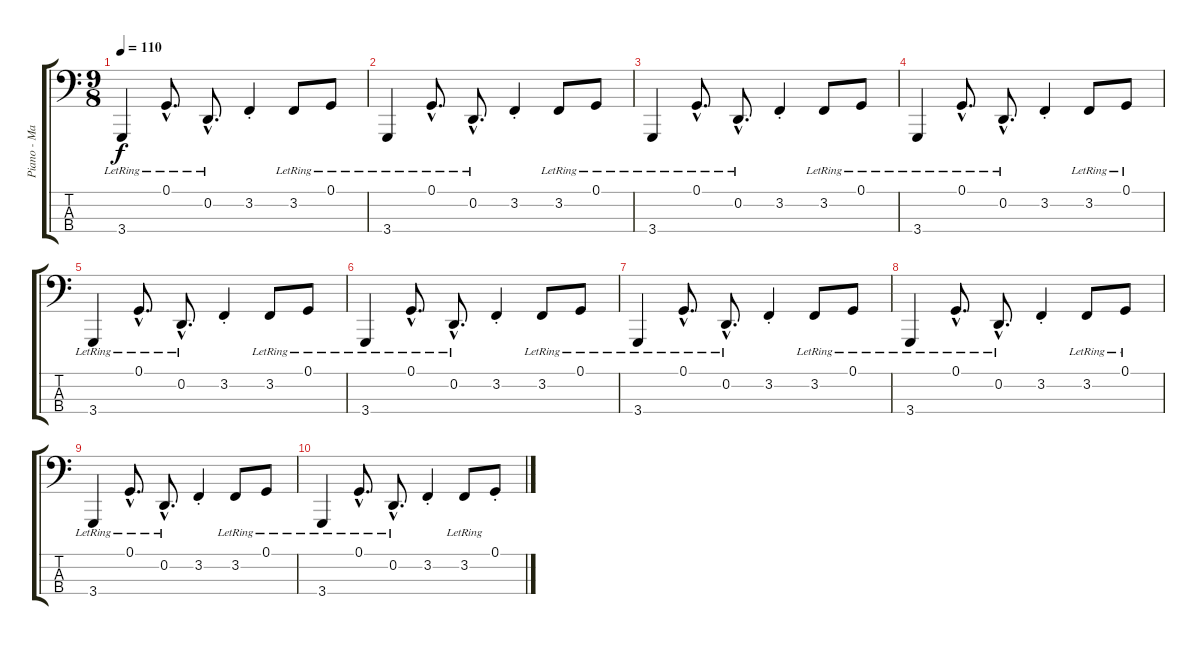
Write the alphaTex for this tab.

\track ("Piano - Main Gauche" "Piano - Ma") {instrument brightacousticpiano}
\staff {score tabs}
\tuning (G2 D2 A1 E1) {hide}
\ts (9 8)
\tempo 110
\clef f4
\ks c
3.4{lr}.4{dy f} 0.1{hac lr}.8{d} 0.2{hac lr}.8{d} 3.2{st}.4 3.2{lr}.8 0.1{lr}.8 |
3.4{lr}.4 0.1{hac lr}.8{d} 0.2{hac lr}.8{d} 3.2{st}.4 3.2{lr}.8 0.1{lr}.8 |
3.4{lr}.4 0.1{hac lr}.8{d} 0.2{hac lr}.8{d} 3.2{st}.4 3.2{lr}.8 0.1{lr}.8 |
3.4{lr}.4 0.1{hac lr}.8{d} 0.2{hac lr}.8{d} 3.2{st}.4 3.2{lr}.8 0.1{lr}.8 |
3.4{lr}.4 0.1{hac lr}.8{d} 0.2{hac lr}.8{d} 3.2{st}.4 3.2{lr}.8 0.1{lr}.8 |
3.4{lr}.4 0.1{hac lr}.8{d} 0.2{hac lr}.8{d} 3.2{st}.4 3.2{lr}.8 0.1{lr}.8 |
3.4{lr}.4 0.1{hac lr}.8{d} 0.2{hac lr}.8{d} 3.2{st}.4 3.2{lr}.8 0.1{lr}.8 |
3.4{lr}.4 0.1{hac lr}.8{d} 0.2{hac lr}.8{d} 3.2{st}.4 3.2{lr}.8 0.1{lr}.8 |
3.4{lr}.4 0.1{hac lr}.8{d} 0.2{hac lr}.8{d} 3.2{st}.4 3.2{lr}.8 0.1{lr}.8 |
3.4{lr}.4 0.1{hac lr}.8{d} 0.2{hac lr}.8{d} 3.2{st}.4 3.2{lr}.8 0.1{st}.8
